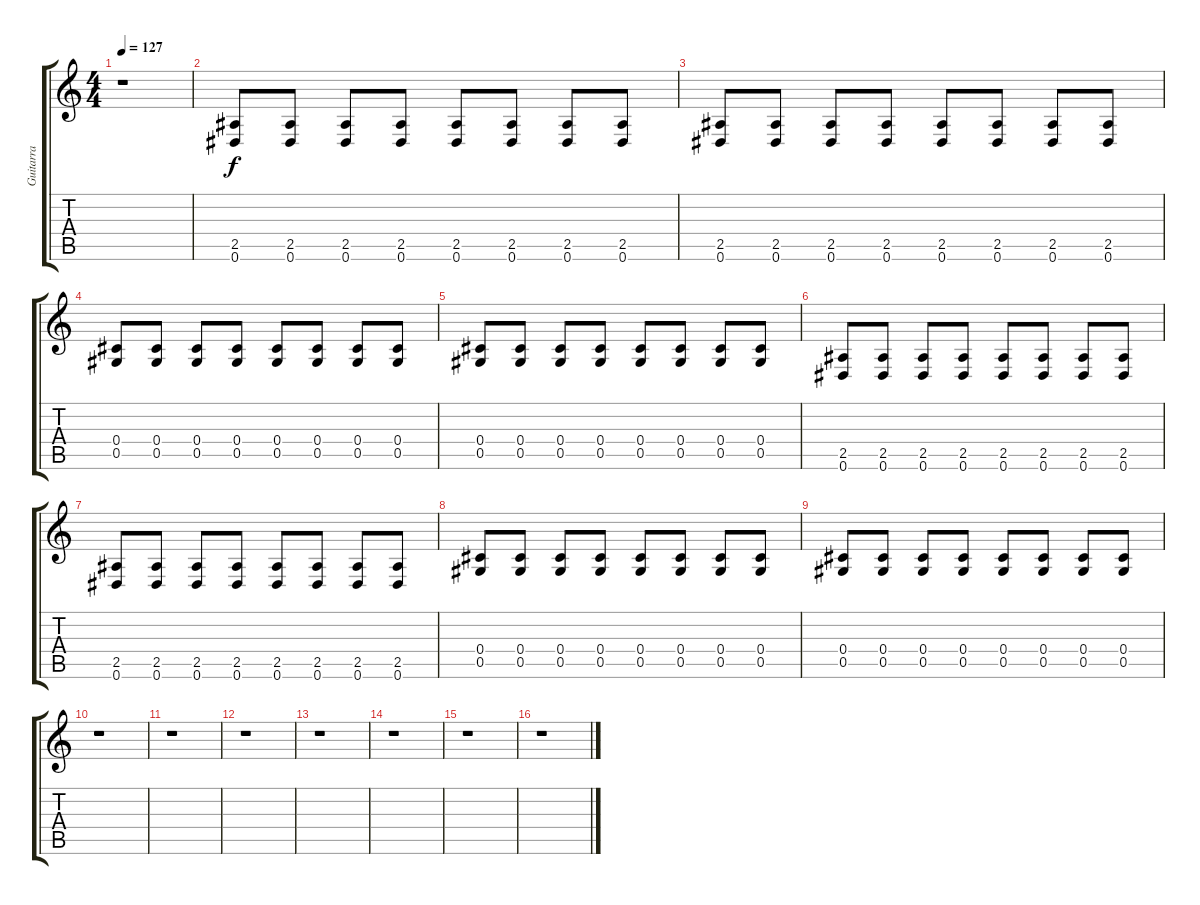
\track ("Guitarra" "Guitarra") {instrument distortionguitar}
\staff {score tabs}
\tuning (Eb4 Bb3 Gb3 Db3 Ab2 Eb2) {hide}
\ts (4 4)
\tempo 127
\clef g2
\ks c
r.1{dy f instrument distortionguitar} |
(2.5 0.6).8 (2.5 0.6).8 (2.5 0.6).8 (2.5 0.6).8 (2.5 0.6).8 (2.5 0.6).8 (2.5 0.6).8 (2.5 0.6).8 |
(2.5 0.6).8 (2.5 0.6).8 (2.5 0.6).8 (2.5 0.6).8 (2.5 0.6).8 (2.5 0.6).8 (2.5 0.6).8 (2.5 0.6).8 |
(0.4 0.5).8 (0.4 0.5).8 (0.4 0.5).8 (0.4 0.5).8 (0.4 0.5).8 (0.4 0.5).8 (0.4 0.5).8 (0.4 0.5).8 |
(0.4 0.5).8 (0.4 0.5).8 (0.4 0.5).8 (0.4 0.5).8 (0.4 0.5).8 (0.4 0.5).8 (0.4 0.5).8 (0.4 0.5).8 |
(2.5 0.6).8 (2.5 0.6).8 (2.5 0.6).8 (2.5 0.6).8 (2.5 0.6).8 (2.5 0.6).8 (2.5 0.6).8 (2.5 0.6).8 |
(2.5 0.6).8 (2.5 0.6).8 (2.5 0.6).8 (2.5 0.6).8 (2.5 0.6).8 (2.5 0.6).8 (2.5 0.6).8 (2.5 0.6).8 |
(0.4 0.5).8 (0.4 0.5).8 (0.4 0.5).8 (0.4 0.5).8 (0.4 0.5).8 (0.4 0.5).8 (0.4 0.5).8 (0.4 0.5).8 |
(0.4 0.5).8 (0.4 0.5).8 (0.4 0.5).8 (0.4 0.5).8 (0.4 0.5).8 (0.4 0.5).8 (0.4 0.5).8 (0.4 0.5).8 |
r.1 |
r.1 |
r.1 |
r.1 |
r.1 |
r.1 |
r.1
